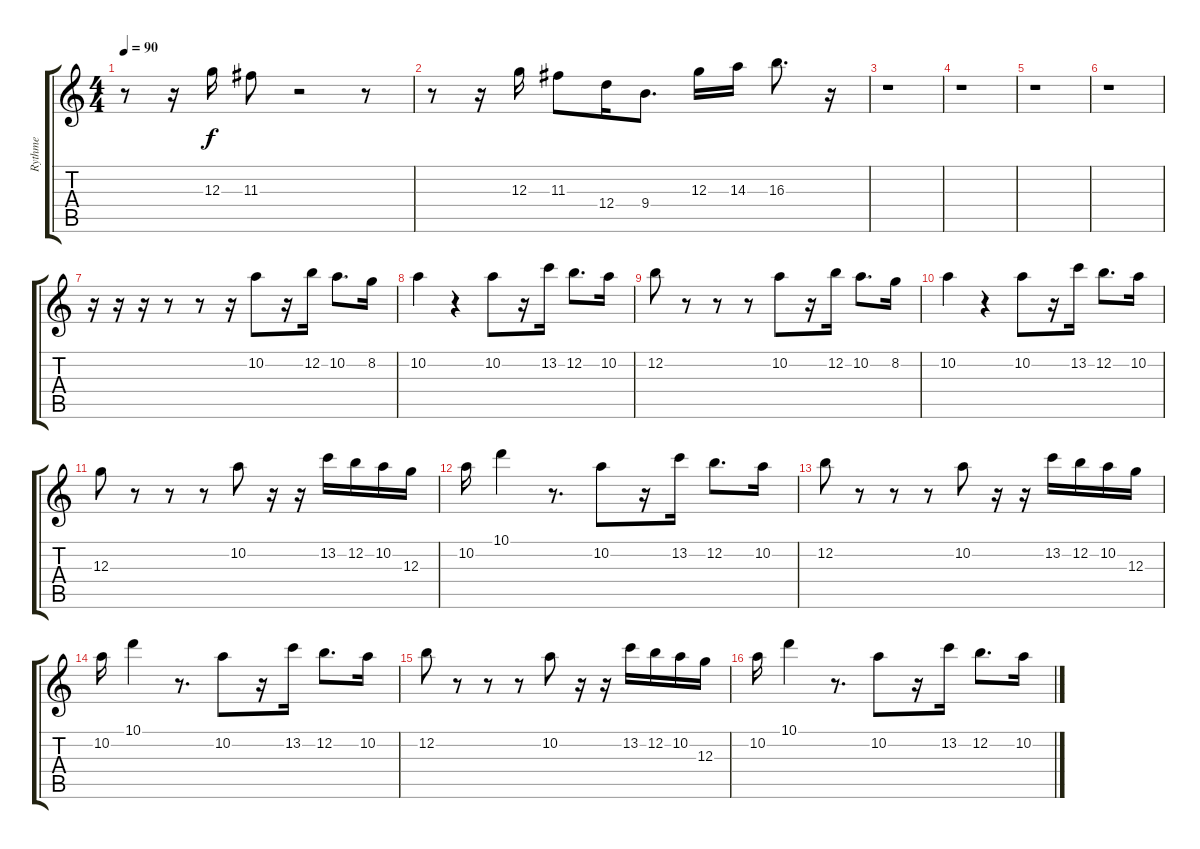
\track ("Rythme" "Rythme") {instrument acousticguitarsteel}
\staff {score tabs}
\tuning (E4 B3 G3 D3 A2 E2) {hide}
\ts (4 4)
\tempo 90
\clef g2
\ks c
r.8{dy f} r.16 12.3.16 11.3.8 r.2 r.8 |
r.8 r.16 12.3.16 11.3.8 12.4.16 9.4.8{d} 12.3.16 14.3.16 16.3.8{d} r.16 |
r.1 |
r.1 |
r.1 |
r.1 |
r.16 r.16 r.16 r.8 r.8 r.16 10.2.8 r.16 12.2.16 10.2.8{d} 8.2.16 |
10.2.4 r.4 10.2.8 r.16 13.2.16 12.2.8{d} 10.2.16 |
12.2.8 r.8 r.8 r.8 10.2.8 r.16 12.2.16 10.2.8{d} 8.2.16 |
10.2.4 r.4 10.2.8 r.16 13.2.16 12.2.8{d} 10.2.16 |
12.3.8 r.8 r.8 r.8 10.2.8 r.16 r.16 13.2.16 12.2.16 10.2.16 12.3.16 |
10.2.16 10.1.4 r.8{d} 10.2.8 r.16 13.2.16 12.2.8{d} 10.2.16 |
12.2.8 r.8 r.8 r.8 10.2.8 r.16 r.16 13.2.16 12.2.16 10.2.16 12.3.16 |
10.2.16 10.1.4 r.8{d} 10.2.8 r.16 13.2.16 12.2.8{d} 10.2.16 |
12.2.8 r.8 r.8 r.8 10.2.8 r.16 r.16 13.2.16 12.2.16 10.2.16 12.3.16 |
10.2.16 10.1.4 r.8{d} 10.2.8 r.16 13.2.16 12.2.8{d} 10.2.16
